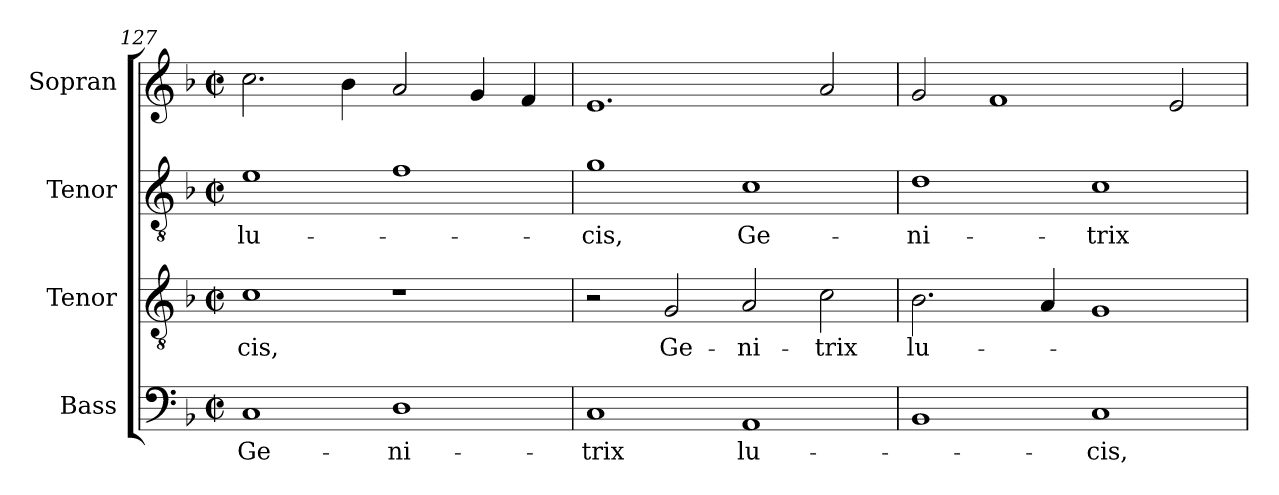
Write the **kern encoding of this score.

**kern	**text	**kern	**text	**kern	**text	**kern
*part4	*part4	*part3	*part3	*part2	*part2	*part1
*staff4	*staff4	*staff3	*staff3	*staff2	*staff2	*staff1
*I"Bass	*	*I"Tenor	*	*I"Tenor	*	*I"Sopran
*	*	*I'Tenor	*	*	*	*
*clefF4	*	*clefGv2	*	*clefGv2	*	*clefG2
*	*	*ITrd7c12	*	*ITrd7c12	*	*
*k[b-]	*	*k[b-]	*	*k[b-]	*	*k[b-]
*F:	*	*F:	*	*F:	*	*F:
*M2/2	*	*M2/2	*	*M2/2	*	*M2/2
*met(c|)	*	*met(c|)	*	*met(c|)	*	*met(c|)
=127	=127	=127	=127	=127	=127	=127
!	!LO:LY:b:color=#000000	!	!	!	!	!
!	!	!	!LO:LY:b:color=#000000	!	!	!
!	!	!	!	!	!LO:LY:b:color=#000000	!
1Ci	Ge-	1Ci	-cis,	1Ei	lu-	2.cci\
.	.	.	.	.	.	4b-i\
!	!LO:LY:b:color=#000000	!	!	!	!	!
1Di	-ni-	1r	.	1Fi	.	2ai/
.	.	.	.	.	.	4gi/
.	.	.	.	.	.	4fi/
!!LO:PB:g=z
=128	=128	=128	=128	=128	=128	=128
!	!LO:LY:b:color=#000000	!	!	!	!	!
!	!	!	!	!	!LO:LY:b:color=#000000	!
1Ci	-trix	2r	.	1Gi	-cis,	1.ei
!	!	!	!LO:LY:b:color=#000000	!	!	!
.	.	2GGi/	Ge-	.	.	.
!	!LO:LY:b:color=#000000	!	!	!	!	!
!	!	!	!LO:LY:b:color=#000000	!	!	!
!	!	!	!	!	!LO:LY:b:color=#000000	!
1AAi	lu-	2AAi/	-ni-	1Ci	Ge-	.
!	!	!	!LO:LY:b:color=#000000	!	!	!
.	.	2Ci\	-trix	.	.	2ai/
=129	=129	=129	=129	=129	=129	=129
!	!	!	!LO:LY:b:color=#000000	!	!	!
!	!	!	!	!	!LO:LY:b:color=#000000	!
1BB-i	.	2.BB-i\	lu-	1Di	-ni-	2gi/
.	.	.	.	.	.	1fi
.	.	4AAi/	.	.	.	.
!	!LO:LY:b:color=#000000	!	!	!	!	!
!	!	!	!	!	!LO:LY:b:color=#000000	!
1Ci	-cis,	1GGi	.	1Ci	-trix	.
.	.	.	.	.	.	2ei/
=	=	=	=	=	=	=
*-	*-	*-	*-	*-	*-	*-
